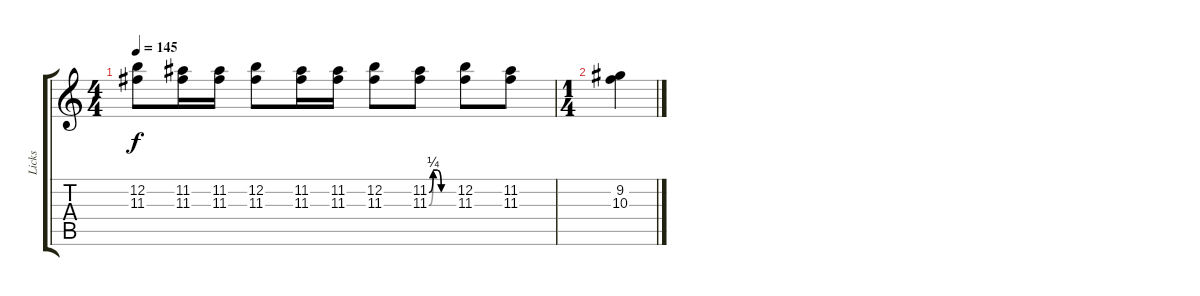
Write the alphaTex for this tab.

\track ("Licks" "Licks") {instrument electricguitarclean}
\staff {score tabs}
\tuning (E4 B3 G3 D3 A2 E2) {hide}
\ts (4 4)
\tempo 145
\clef g2
\ks c
(12.2 11.3).8{dy f} (11.2 11.3).16 (11.2 11.3).16 (12.2 11.3).8 (11.2 11.3).16 (11.2 11.3).16 (12.2 11.3).8 (11.2{be (custom 0 0 10 1 20 1 30 0 60 0)} 11.3{be (custom 0 0 10 1 20 1 30 0 60 0)}).8 (12.2 11.3).8 (11.2 11.3).8 |
\ts (1 4)
(9.2 10.3).4
